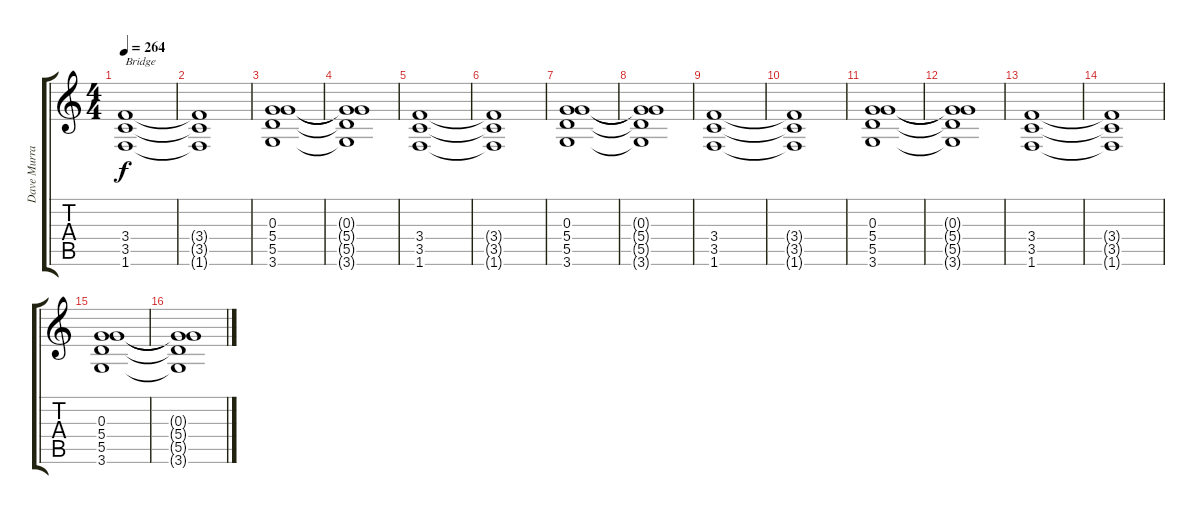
\track ("Dave Murray" "Dave Murra") {instrument distortionguitar}
\staff {score tabs}
\tuning (E4 B3 G3 D3 A2 E2) {hide}
\ts (4 4)
\tempo 264
\clef g2
\ks c
(3.4 3.5 1.6).1{txt "Bridge" dy f} |
(3.4{t} 3.5{t} 1.6{t}).1 |
(0.3 5.4 5.5 3.6).1 |
(0.3{t} 5.4{t} 5.5{t} 3.6{t}).1 |
(3.4 3.5 1.6).1 |
(3.4{t} 3.5{t} 1.6{t}).1 |
(0.3 5.4 5.5 3.6).1 |
(0.3{t} 5.4{t} 5.5{t} 3.6{t}).1 |
(3.4 3.5 1.6).1 |
(3.4{t} 3.5{t} 1.6{t}).1 |
(0.3 5.4 5.5 3.6).1 |
(0.3{t} 5.4{t} 5.5{t} 3.6{t}).1 |
(3.4 3.5 1.6).1 |
(3.4{t} 3.5{t} 1.6{t}).1 |
(0.3 5.4 5.5 3.6).1 |
(0.3{t} 5.4{t} 5.5{t} 3.6{t}).1
